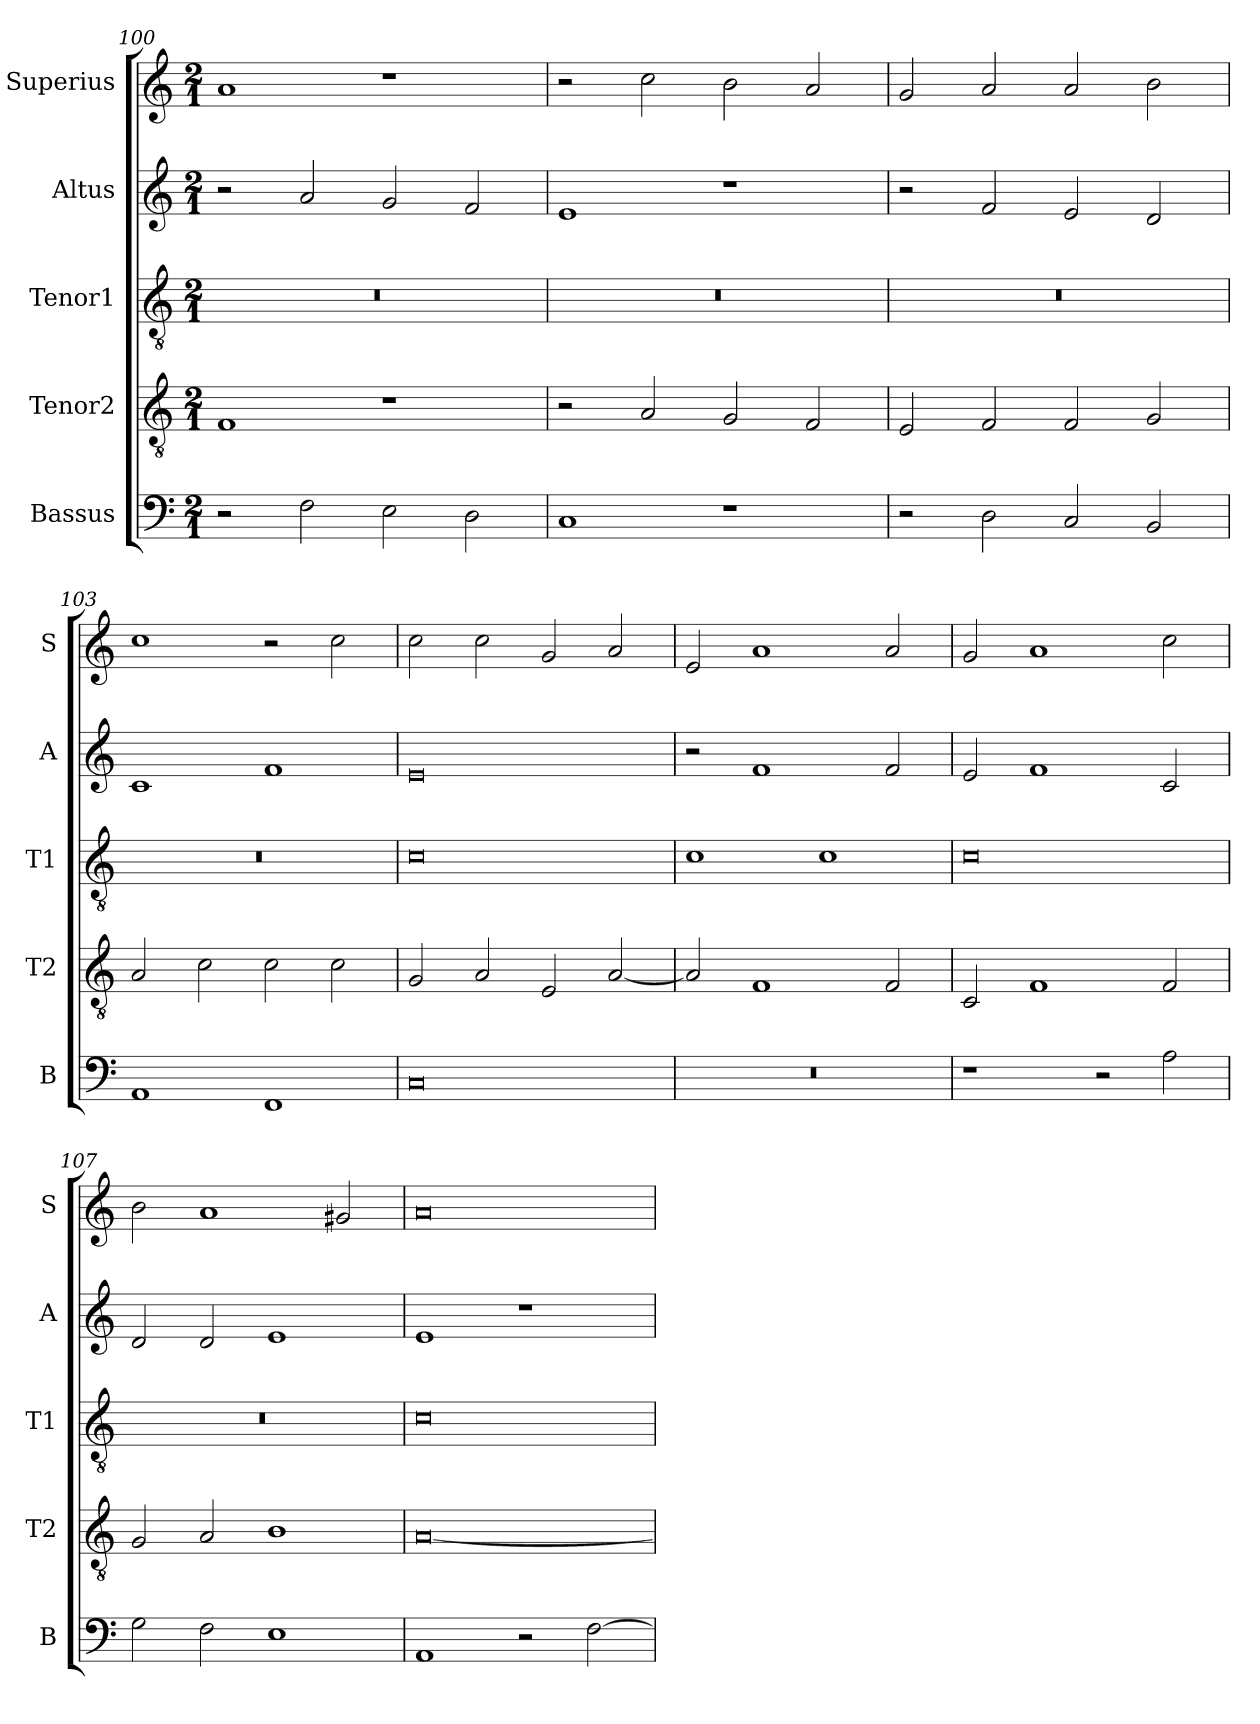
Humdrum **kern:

**kern	**kern	**kern	**kern	**kern
*part5	*part4	*part3	*part2	*part1
*staff5	*staff4	*staff3	*staff2	*staff1
*I"Bassus	*I"Tenor2	*I"Tenor1	*I"Altus	*I"Superius
*I'B	*I'T2	*I'T1	*I'A	*I'S
*clefF4	*clefGv2	*clefGv2	*clefG2	*clefG2
*k[]	*k[]	*k[]	*k[]	*k[]
*M2/1	*M2/1	*M2/1	*M2/1	*M2/1
=100	=100	=100	=100	=100
2r	1F	0r	2r	1a
2F\	.	.	2a/	.
2E\	1r	.	2g/	1r
2D\	.	.	2f/	.
=101	=101	=101	=101	=101
1C	2r	0r	1e	2r
.	2A/	.	.	2cc\
1r	2G/	.	1r	2b\
.	2F/	.	.	2a/
=102	=102	=102	=102	=102
2r	2E/	0r	2r	2g/
2D\	2F/	.	2f/	2a/
2C/	2F/	.	2e/	2a/
2BB/	2G/	.	2d/	2b\
=103	=103	=103	=103	=103
1AA	2A/	0r	1c	1cc
.	2c\	.	.	.
1FF	2c\	.	1f	2r
.	2c\	.	.	2cc\
=104	=104	=104	=104	=104
0C	2G/	0c	0e	2cc\
.	2A/	.	.	2cc\
.	2E/	.	.	2g/
.	[2A/	.	.	2a/
=105	=105	=105	=105	=105
0r	2A/]	1c	2r	2e/
.	1F	.	1f	1a
.	.	1c	.	.
.	2F/	.	2f/	2a/
=106	=106	=106	=106	=106
1r	2C/	0c	2e/	2g/
.	1F	.	1f	1a
2r	.	.	.	.
2A\	2F/	.	2c/	2cc\
=107	=107	=107	=107	=107
2G\	2G/	0r	2d/	2b\
2F\	2A/	.	2d/	1a
1E	1B	.	1e	.
.	.	.	.	2g#X/
=108	=108	=108	=108	=108
1AA	[0A	0c	1e	0a
2r	.	.	1r	.
[2F\	.	.	.	.
=	=	=	=	=
*-	*-	*-	*-	*-
